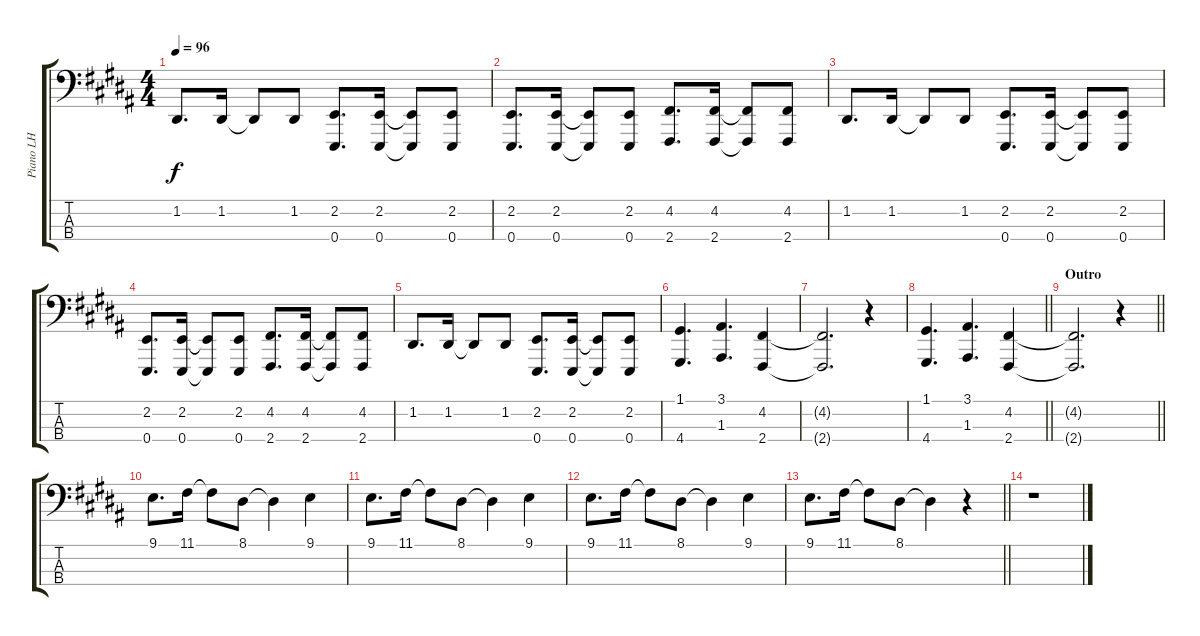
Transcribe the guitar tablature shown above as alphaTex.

\track ("Piano LH" "Piano LH") {instrument brightacousticpiano}
\staff {score tabs}
\tuning (G2 D2 A1 E1) {hide}
\ts (4 4)
\tempo 96
\clef f4
\ks b
1.2.8{d dy f} 1.2.16 1.2{t}.8 1.2.8 (2.2 0.4).8{d} (2.2 0.4).16 (2.2{t} 0.4{t}).8 (2.2 0.4).8 |
(2.2 0.4).8{d} (2.2 0.4).16 (2.2{t} 0.4{t}).8 (2.2 0.4).8 (4.2 2.4).8{d} (4.2 2.4).16 (4.2{t} 2.4{t}).8 (4.2 2.4).8 |
1.2.8{d} 1.2.16 1.2{t}.8 1.2.8 (2.2 0.4).8{d} (2.2 0.4).16 (2.2{t} 0.4{t}).8 (2.2 0.4).8 |
(2.2 0.4).8{d} (2.2 0.4).16 (2.2{t} 0.4{t}).8 (2.2 0.4).8 (4.2 2.4).8{d} (4.2 2.4).16 (4.2{t} 2.4{t}).8 (4.2 2.4).8 |
1.2.8{d} 1.2.16 1.2{t}.8 1.2.8 (2.2 0.4).8{d} (2.2 0.4).16 (2.2{t} 0.4{t}).8 (2.2 0.4).8 |
(1.1 4.4).4{d} (3.1 1.3).4{d} (4.2 2.4).4 |
(4.2{t} 2.4{t}).2{d} r.4 |
\barLineRight lightlight
(1.1 4.4).4{d} (3.1 1.3).4{d} (4.2 2.4).4 |
\section ("" "Outro")
\barLineRight lightlight
(4.2{t} 2.4{t}).2{d} r.4 |
9.1.8{d} 11.1.16 11.1{t}.8 8.1.8 8.1{t}.4 9.1.4 |
9.1.8{d} 11.1.16 11.1{t}.8 8.1.8 8.1{t}.4 9.1.4 |
9.1.8{d} 11.1.16 11.1{t}.8 8.1.8 8.1{t}.4 9.1.4 |
\barLineRight lightlight
9.1.8{d} 11.1.16 11.1{t}.8 8.1.8 8.1{t}.4 r.4 |
r.1
